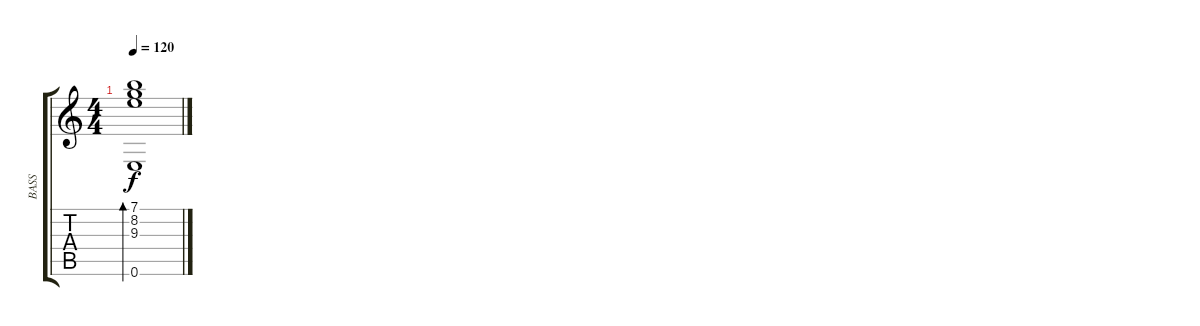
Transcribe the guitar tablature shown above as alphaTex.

\track ("BASS" "BASS") {instrument acousticguitarnylon}
\staff {score tabs}
\tuning (E4 B3 G3 D3 A2 E2) {hide}
\ts (4 4)
\tempo 120
\clef g2
\ks c
(7.1 8.2 9.3 0.6).1{bd 480 dy f}
